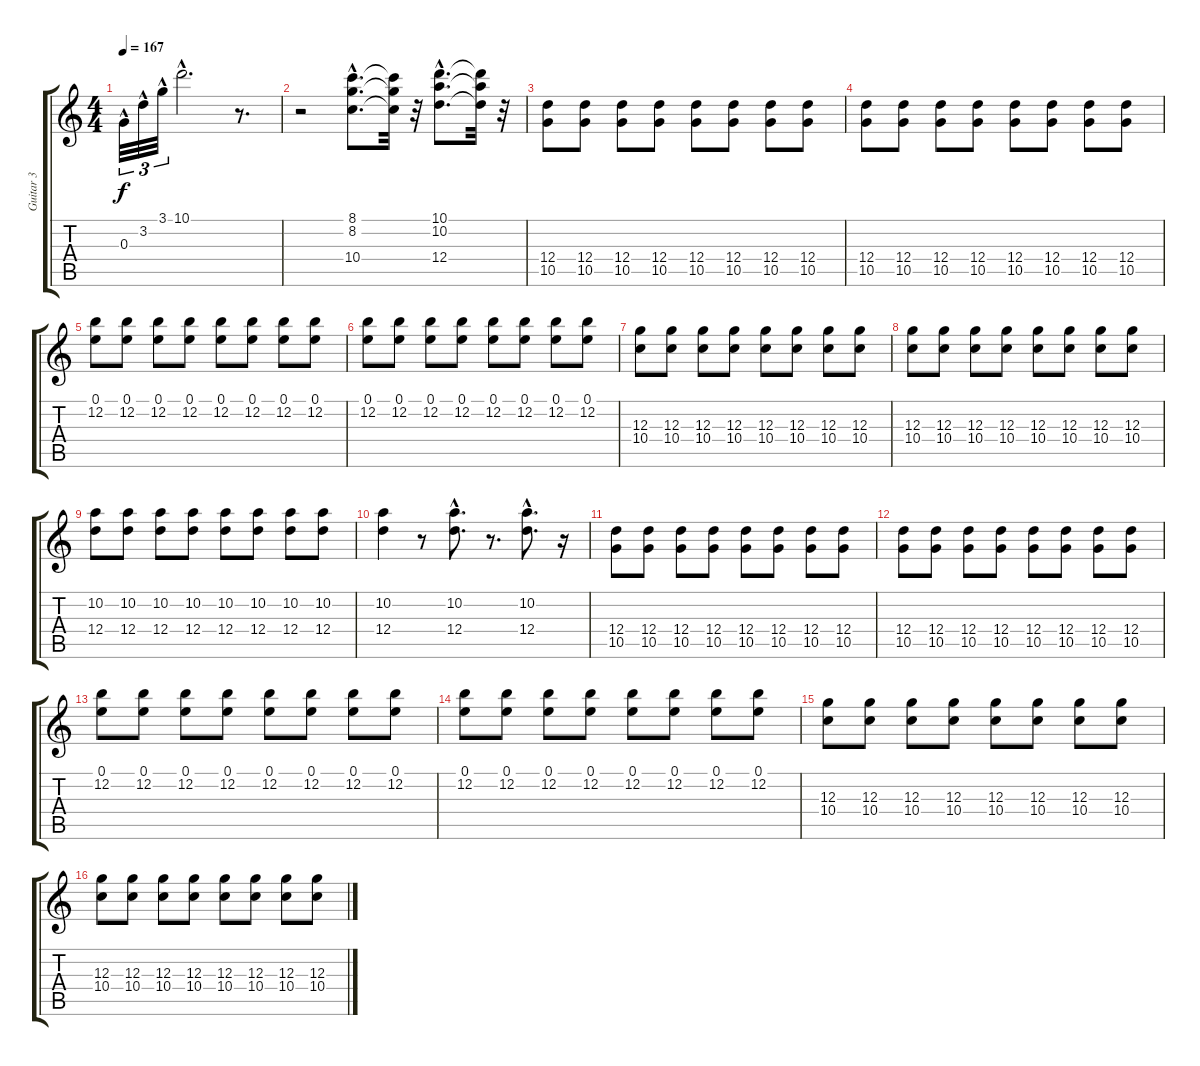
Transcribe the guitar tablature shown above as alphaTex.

\track ("Guitar 3" "Guitar 3") {instrument electricguitarclean}
\staff {score tabs}
\tuning (E4 B3 G3 D3 A2 E2) {hide}
\ts (4 4)
\tempo 167
\clef g2
\ks c
0.3{hac}.32{tu (3 2) dy f} 3.2{hac}.32{tu (3 2)} 3.1{hac}.32{tu (3 2)} 10.1{hac}.2{d} r.8{d} |
r.2 (8.1{hac} 8.2{hac} 10.4{hac}).8{d} (8.1{t} 8.2{t} 10.4{t}).32 r.32 (10.1{hac} 10.2{hac} 12.4{hac}).8{d} (10.1{t} 10.2{t} 12.4{t}).32 r.32 |
(12.4 10.5).8 (12.4 10.5).8 (12.4 10.5).8 (12.4 10.5).8 (12.4 10.5).8 (12.4 10.5).8 (12.4 10.5).8 (12.4 10.5).8 |
(12.4 10.5).8 (12.4 10.5).8 (12.4 10.5).8 (12.4 10.5).8 (12.4 10.5).8 (12.4 10.5).8 (12.4 10.5).8 (12.4 10.5).8 |
(0.1 12.2).8 (0.1 12.2).8 (0.1 12.2).8 (0.1 12.2).8 (0.1 12.2).8 (0.1 12.2).8 (0.1 12.2).8 (0.1 12.2).8 |
(0.1 12.2).8 (0.1 12.2).8 (0.1 12.2).8 (0.1 12.2).8 (0.1 12.2).8 (0.1 12.2).8 (0.1 12.2).8 (0.1 12.2).8 |
(12.3 10.4).8 (12.3 10.4).8 (12.3 10.4).8 (12.3 10.4).8 (12.3 10.4).8 (12.3 10.4).8 (12.3 10.4).8 (12.3 10.4).8 |
(12.3 10.4).8 (12.3 10.4).8 (12.3 10.4).8 (12.3 10.4).8 (12.3 10.4).8 (12.3 10.4).8 (12.3 10.4).8 (12.3 10.4).8 |
(10.2 12.4).8 (10.2 12.4).8 (10.2 12.4).8 (10.2 12.4).8 (10.2 12.4).8 (10.2 12.4).8 (10.2 12.4).8 (10.2 12.4).8 |
(10.2 12.4).4 r.8 (10.2{hac} 12.4{hac}).8{d} r.8{d} (10.2{hac} 12.4{hac}).8{d} r.16 |
(12.4 10.5).8 (12.4 10.5).8 (12.4 10.5).8 (12.4 10.5).8 (12.4 10.5).8 (12.4 10.5).8 (12.4 10.5).8 (12.4 10.5).8 |
(12.4 10.5).8 (12.4 10.5).8 (12.4 10.5).8 (12.4 10.5).8 (12.4 10.5).8 (12.4 10.5).8 (12.4 10.5).8 (12.4 10.5).8 |
(0.1 12.2).8 (0.1 12.2).8 (0.1 12.2).8 (0.1 12.2).8 (0.1 12.2).8 (0.1 12.2).8 (0.1 12.2).8 (0.1 12.2).8 |
(0.1 12.2).8 (0.1 12.2).8 (0.1 12.2).8 (0.1 12.2).8 (0.1 12.2).8 (0.1 12.2).8 (0.1 12.2).8 (0.1 12.2).8 |
(12.3 10.4).8 (12.3 10.4).8 (12.3 10.4).8 (12.3 10.4).8 (12.3 10.4).8 (12.3 10.4).8 (12.3 10.4).8 (12.3 10.4).8 |
(12.3 10.4).8 (12.3 10.4).8 (12.3 10.4).8 (12.3 10.4).8 (12.3 10.4).8 (12.3 10.4).8 (12.3 10.4).8 (12.3 10.4).8
